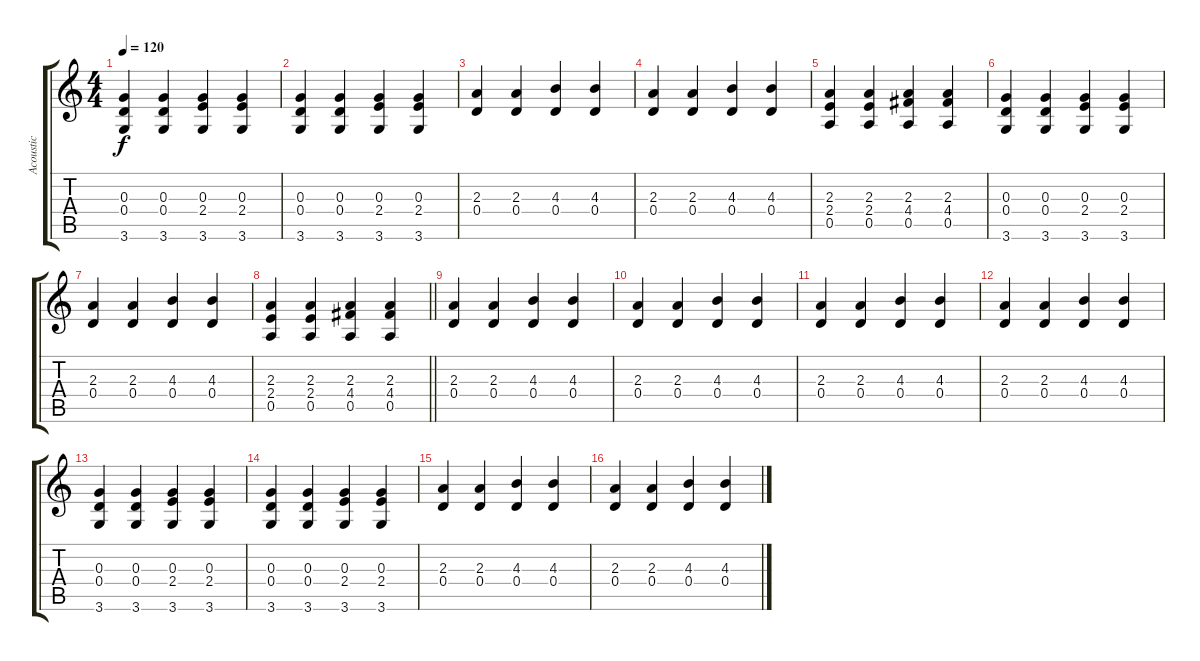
\track ("Acoustic" "Acoustic") {instrument acousticguitarsteel}
\staff {score tabs}
\tuning (E4 B3 G3 D3 A2 E2) {hide}
\ts (4 4)
\tempo 120
\clef g2
\ks c
(0.3 0.4 3.6).4{dy f} (0.3 0.4 3.6).4 (0.3 2.4 3.6).4 (0.3 2.4 3.6).4 |
(0.3 0.4 3.6).4 (0.3 0.4 3.6).4 (0.3 2.4 3.6).4 (0.3 2.4 3.6).4 |
(2.3 0.4).4 (2.3 0.4).4 (4.3 0.4).4 (4.3 0.4).4 |
(2.3 0.4).4 (2.3 0.4).4 (4.3 0.4).4 (4.3 0.4).4 |
(2.3 2.4 0.5).4 (2.3 2.4 0.5).4 (2.3 4.4 0.5).4 (2.3 4.4 0.5).4 |
(0.3 0.4 3.6).4 (0.3 0.4 3.6).4 (0.3 2.4 3.6).4 (0.3 2.4 3.6).4 |
(2.3 0.4).4 (2.3 0.4).4 (4.3 0.4).4 (4.3 0.4).4 |
\barLineRight lightlight
(2.3 2.4 0.5).4 (2.3 2.4 0.5).4 (2.3 4.4 0.5).4 (2.3 4.4 0.5).4 |
(2.3 0.4).4 (2.3 0.4).4 (4.3 0.4).4 (4.3 0.4).4 |
(2.3 0.4).4 (2.3 0.4).4 (4.3 0.4).4 (4.3 0.4).4 |
(2.3 0.4).4 (2.3 0.4).4 (4.3 0.4).4 (4.3 0.4).4 |
(2.3 0.4).4 (2.3 0.4).4 (4.3 0.4).4 (4.3 0.4).4 |
(0.3 0.4 3.6).4 (0.3 0.4 3.6).4 (0.3 2.4 3.6).4 (0.3 2.4 3.6).4 |
(0.3 0.4 3.6).4 (0.3 0.4 3.6).4 (0.3 2.4 3.6).4 (0.3 2.4 3.6).4 |
(2.3 0.4).4 (2.3 0.4).4 (4.3 0.4).4 (4.3 0.4).4 |
(2.3 0.4).4 (2.3 0.4).4 (4.3 0.4).4 (4.3 0.4).4
